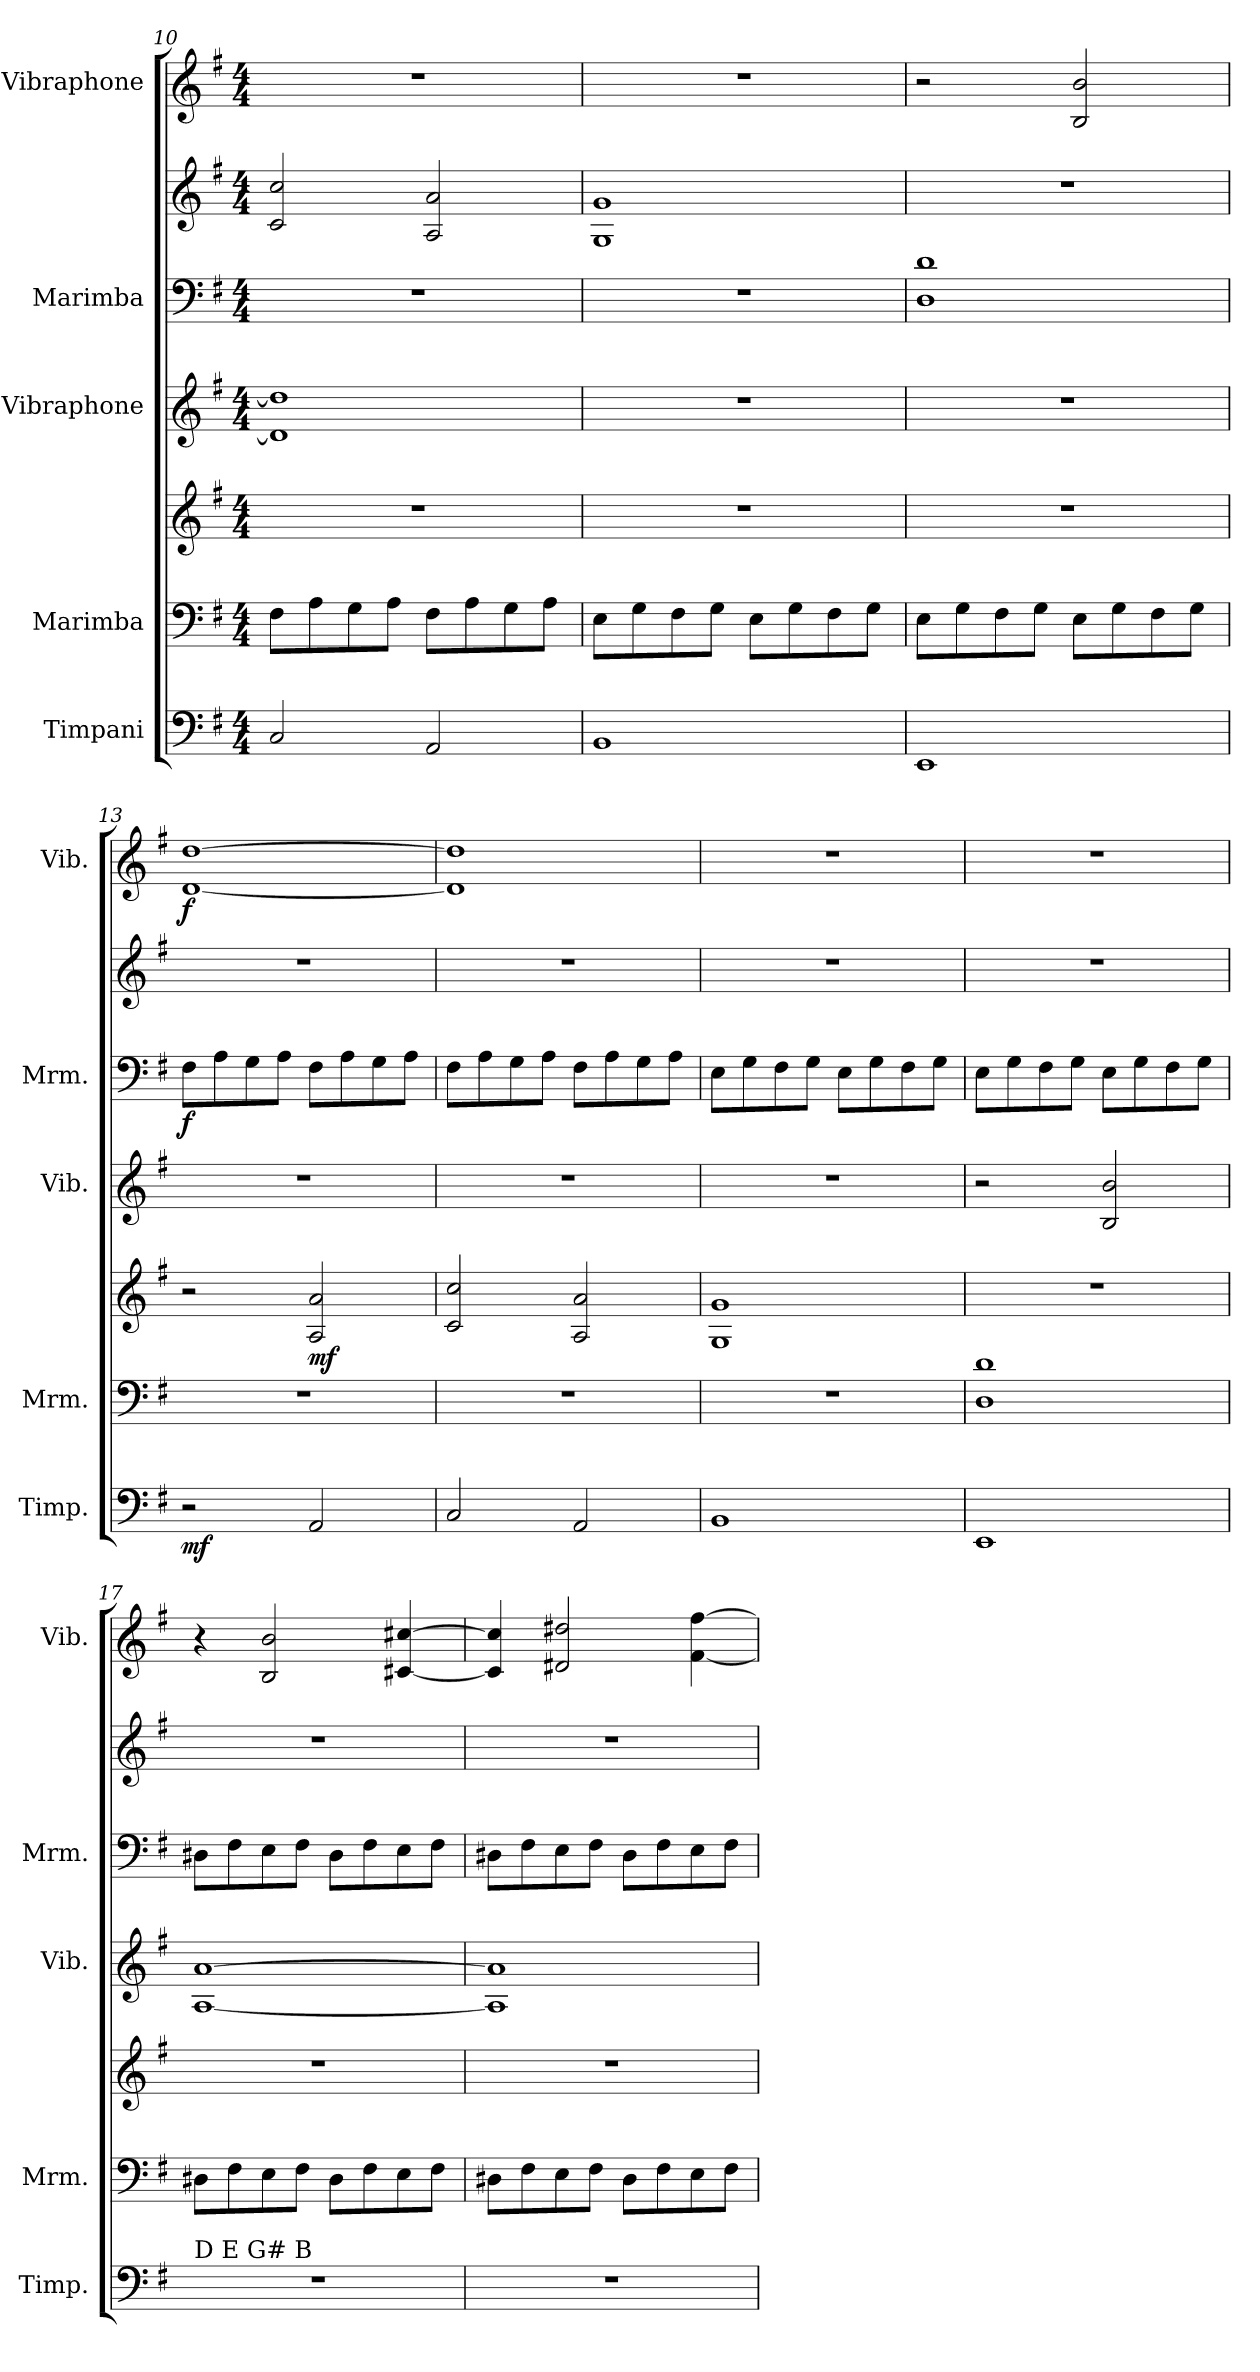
**kern	**dynam	**kern	**kern	**dynam	**kern	**kern	**kern	**dynam	**kern	**dynam
*part5	*part5	*part4	*part4	*part4	*part3	*part2	*part2	*part2	*part1	*part1
*staff7	*staff7	*staff6	*staff5	*staff5/6	*staff4	*staff3	*staff2	*staff2/3	*staff1	*staff1
*I"Timpani	*	*I"Marimba	*	*	*I"Vibraphone	*I"Marimba	*	*	*I"Vibraphone	*
*I'Timp.	*	*I'Mrm.	*	*	*I'Vib.	*I'Mrm.	*	*	*I'Vib.	*
*clefF4	*	*clefF4	*clefG2	*	*clefG2	*clefF4	*clefG2	*	*clefG2	*
*k[f#]	*	*k[f#]	*k[f#]	*	*k[f#]	*k[f#]	*k[f#]	*	*k[f#]	*
*G:	*	*G:	*G:	*	*G:	*G:	*G:	*	*G:	*
*M4/4	*	*M4/4	*M4/4	*	*M4/4	*M4/4	*M4/4	*	*M4/4	*
=10	=10	=10	=10	=10	=10	=10	=10	=10	=10	=10
2C/	.	8F#\L	1r	.	1d] 1dd]	1r	2c/ 2cc/	.	1r	.
.	.	8A\	.	.	.	.	.	.	.	.
.	.	8G\	.	.	.	.	.	.	.	.
.	.	8A\J	.	.	.	.	.	.	.	.
2AA/	.	8F#\L	.	.	.	.	2A/ 2a/	.	.	.
.	.	8A\	.	.	.	.	.	.	.	.
.	.	8G\	.	.	.	.	.	.	.	.
.	.	8A\J	.	.	.	.	.	.	.	.
=11	=11	=11	=11	=11	=11	=11	=11	=11	=11	=11
1BB	.	8E\L	1r	.	1r	1r	1G 1g	.	1r	.
.	.	8G\	.	.	.	.	.	.	.	.
.	.	8F#\	.	.	.	.	.	.	.	.
.	.	8G\J	.	.	.	.	.	.	.	.
.	.	8E\L	.	.	.	.	.	.	.	.
.	.	8G\	.	.	.	.	.	.	.	.
.	.	8F#\	.	.	.	.	.	.	.	.
.	.	8G\J	.	.	.	.	.	.	.	.
=12	=12	=12	=12	=12	=12	=12	=12	=12	=12	=12
1EE	.	8E\L	1r	.	1r	1D 1d	1r	.	2r	.
.	.	8G\	.	.	.	.	.	.	.	.
.	.	8F#\	.	.	.	.	.	.	.	.
.	.	8G\J	.	.	.	.	.	.	.	.
.	.	8E\L	.	.	.	.	.	.	2B/ 2b/	.
.	.	8G\	.	.	.	.	.	.	.	.
.	.	8F#\	.	.	.	.	.	.	.	.
.	.	8G\J	.	.	.	.	.	.	.	.
!!LO:PB:g=z
=13	=13	=13	=13	=13	=13	=13	=13	=13	=13	=13
!	!LO:DY:b	!	!	!	!	!	!	!LO:DY:b=2	!	!LO:DY:b
2r	mf	1r	2r	.	1r	8F#\L	1r	f	[1d [1dd	f
.	.	.	.	.	.	8A\	.	.	.	.
.	.	.	.	.	.	8G\	.	.	.	.
.	.	.	.	.	.	8A\J	.	.	.	.
!	!	!	!	!LO:DY:b	!	!	!	!	!	!
2AA/	.	.	2A/ 2a/	mf	.	8F#\L	.	.	.	.
.	.	.	.	.	.	8A\	.	.	.	.
.	.	.	.	.	.	8G\	.	.	.	.
.	.	.	.	.	.	8A\J	.	.	.	.
=14	=14	=14	=14	=14	=14	=14	=14	=14	=14	=14
2C/	.	1r	2c/ 2cc/	.	1r	8F#\L	1r	.	1d] 1dd]	.
.	.	.	.	.	.	8A\	.	.	.	.
.	.	.	.	.	.	8G\	.	.	.	.
.	.	.	.	.	.	8A\J	.	.	.	.
2AA/	.	.	2A/ 2a/	.	.	8F#\L	.	.	.	.
.	.	.	.	.	.	8A\	.	.	.	.
.	.	.	.	.	.	8G\	.	.	.	.
.	.	.	.	.	.	8A\J	.	.	.	.
=15	=15	=15	=15	=15	=15	=15	=15	=15	=15	=15
1BB	.	1r	1G 1g	.	1r	8E\L	1r	.	1r	.
.	.	.	.	.	.	8G\	.	.	.	.
.	.	.	.	.	.	8F#\	.	.	.	.
.	.	.	.	.	.	8G\J	.	.	.	.
.	.	.	.	.	.	8E\L	.	.	.	.
.	.	.	.	.	.	8G\	.	.	.	.
.	.	.	.	.	.	8F#\	.	.	.	.
.	.	.	.	.	.	8G\J	.	.	.	.
=16	=16	=16	=16	=16	=16	=16	=16	=16	=16	=16
1EE	.	1D 1d	1r	.	2r	8E\L	1r	.	1r	.
.	.	.	.	.	.	8G\	.	.	.	.
.	.	.	.	.	.	8F#\	.	.	.	.
.	.	.	.	.	.	8G\J	.	.	.	.
.	.	.	.	.	2B/ 2b/	8E\L	.	.	.	.
.	.	.	.	.	.	8G\	.	.	.	.
.	.	.	.	.	.	8F#\	.	.	.	.
.	.	.	.	.	.	8G\J	.	.	.	.
!!LO:PB:g=z
=17	=17	=17	=17	=17	=17	=17	=17	=17	=17	=17
!LO:TX:a:t=D E G# B	!	!	!	!	!	!	!	!	!	!
1r	.	8D#X\L	1r	.	[1A [1a	8D#X\L	1r	.	4r	.
.	.	8F#\	.	.	.	8F#\	.	.	.	.
.	.	8E\	.	.	.	8E\	.	.	2B/ 2b/	.
.	.	8F#\J	.	.	.	8F#\J	.	.	.	.
.	.	8D#\L	.	.	.	8D#\L	.	.	.	.
.	.	8F#\	.	.	.	8F#\	.	.	.	.
.	.	8E\	.	.	.	8E\	.	.	[4c#X/ [4cc#X/	.
.	.	8F#\J	.	.	.	8F#\J	.	.	.	.
=18	=18	=18	=18	=18	=18	=18	=18	=18	=18	=18
1r	.	8D#X\L	1r	.	1A] 1a]	8D#X\L	1r	.	4c#/] 4cc#/]	.
.	.	8F#\	.	.	.	8F#\	.	.	.	.
.	.	8E\	.	.	.	8E\	.	.	2d#X/ 2dd#X/	.
.	.	8F#\J	.	.	.	8F#\J	.	.	.	.
.	.	8D#\L	.	.	.	8D#\L	.	.	.	.
.	.	8F#\	.	.	.	8F#\	.	.	.	.
.	.	8E\	.	.	.	8E\	.	.	[4f#\ [4ff#\	.
.	.	8F#\J	.	.	.	8F#\J	.	.	.	.
=	=	=	=	=	=	=	=	=	=	=
*-	*-	*-	*-	*-	*-	*-	*-	*-	*-	*-
